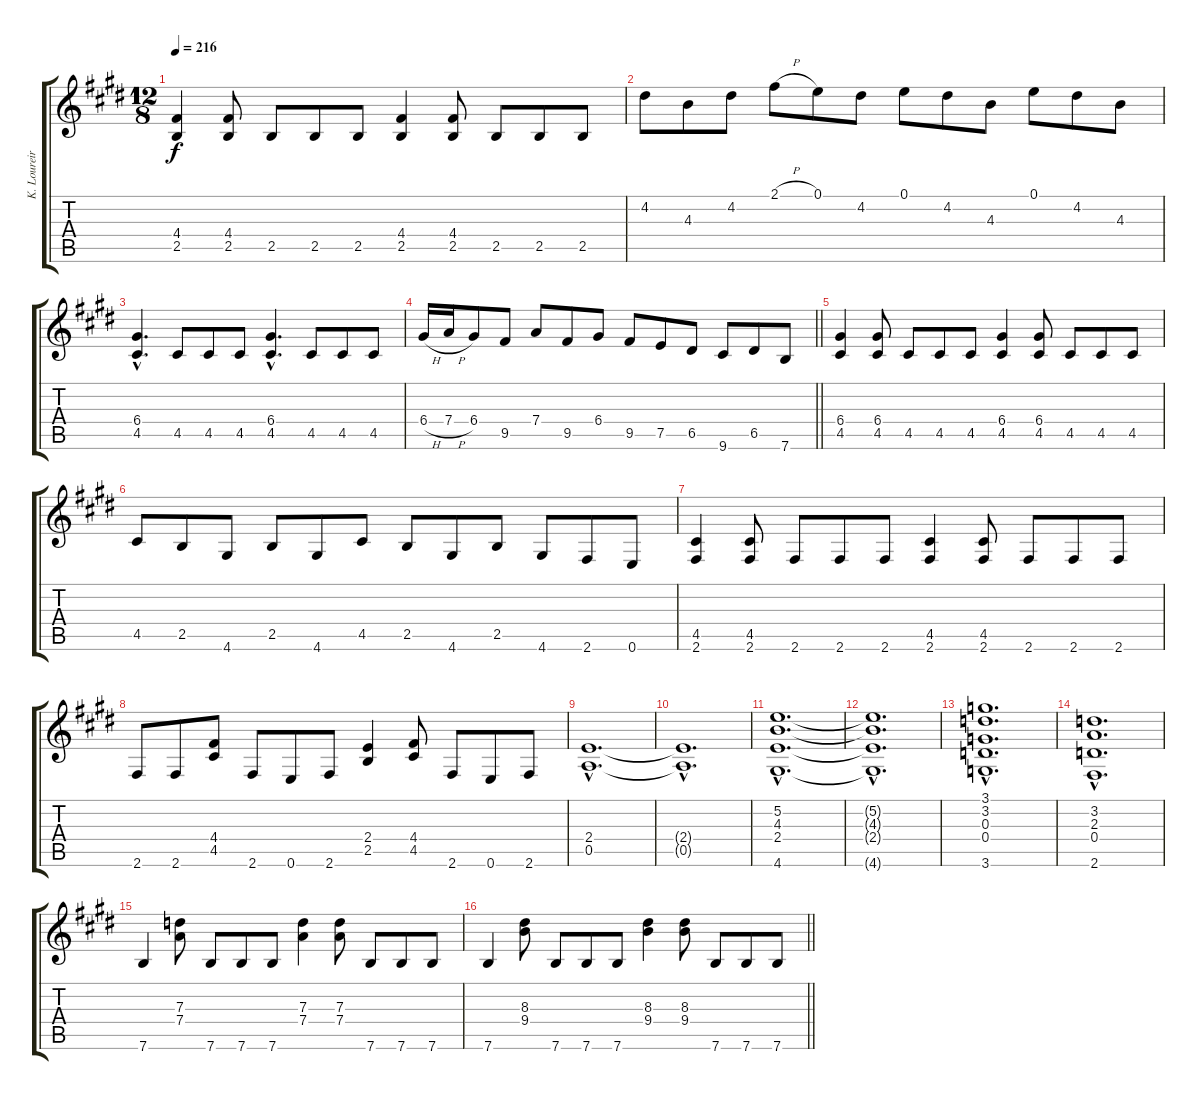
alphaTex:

\track ("K. Loureiro" "K. Loureir") {instrument distortionguitar}
\staff {score tabs}
\tuning (E4 B3 G3 D3 A2 E2) {hide}
\ts (12 8)
\tempo 216
\clef g2
\ks e
(4.4 2.5).4{dy f} (4.4 2.5).8 2.5.8 2.5.8 2.5.8 (4.4 2.5).4 (4.4 2.5).8 2.5.8 2.5.8 2.5.8 |
4.2.8 4.3.8 4.2.8 2.1{h}.8 0.1.8 4.2.8 0.1.8 4.2.8 4.3.8 0.1.8 4.2.8 4.3.8 |
(6.4{hac} 4.5{hac}).4{d} 4.5.8 4.5.8 4.5.8 (6.4{hac} 4.5{hac}).4{d} 4.5.8 4.5.8 4.5.8 |
\barLineRight lightlight
6.4{h}.16 7.4{h}.16 6.4.8 9.5.8 7.4.8 9.5.8 6.4.8 9.5.8 7.5.8 6.5.8 9.6.8 6.5.8 7.6.8 |
(6.4 4.5).4 (6.4 4.5).8 4.5.8 4.5.8 4.5.8 (6.4 4.5).4 (6.4 4.5).8 4.5.8 4.5.8 4.5.8 |
4.5.8 2.5.8 4.6.8 2.5.8 4.6.8 4.5.8 2.5.8 4.6.8 2.5.8 4.6.8 2.6.8 0.6.8 |
(4.5 2.6).4 (4.5 2.6).8 2.6.8 2.6.8 2.6.8 (4.5 2.6).4 (4.5 2.6).8 2.6.8 2.6.8 2.6.8 |
2.6.8 2.6.8 (4.4 4.5).8 2.6.8 0.6.8 2.6.8 (2.4 2.5).4 (4.4 4.5).8 2.6.8 0.6.8 2.6.8 |
(2.4{hac} 0.5{hac}).1{d} |
(2.4{hac t} 0.5{hac t}).1{d} |
(5.2{hac} 4.3{hac} 2.4{hac} 4.6{hac}).1{d} |
(5.2{hac t} 4.3{hac t} 2.4{hac t} 4.6{hac t}).1{d} |
(3.1{hac} 3.2{hac} 0.3{hac} 0.4{hac} 3.6{hac}).1{d} |
(3.2{hac} 2.3{hac} 0.4{hac} 2.6{hac}).1{d} |
7.6.4 (7.3 7.4).8 7.6.8 7.6.8 7.6.8 (7.3 7.4).4 (7.3 7.4).8 7.6.8 7.6.8 7.6.8 |
\barLineRight lightlight
7.6.4 (8.3 9.4).8 7.6.8 7.6.8 7.6.8 (8.3 9.4).4 (8.3 9.4).8 7.6.8 7.6.8 7.6.8
